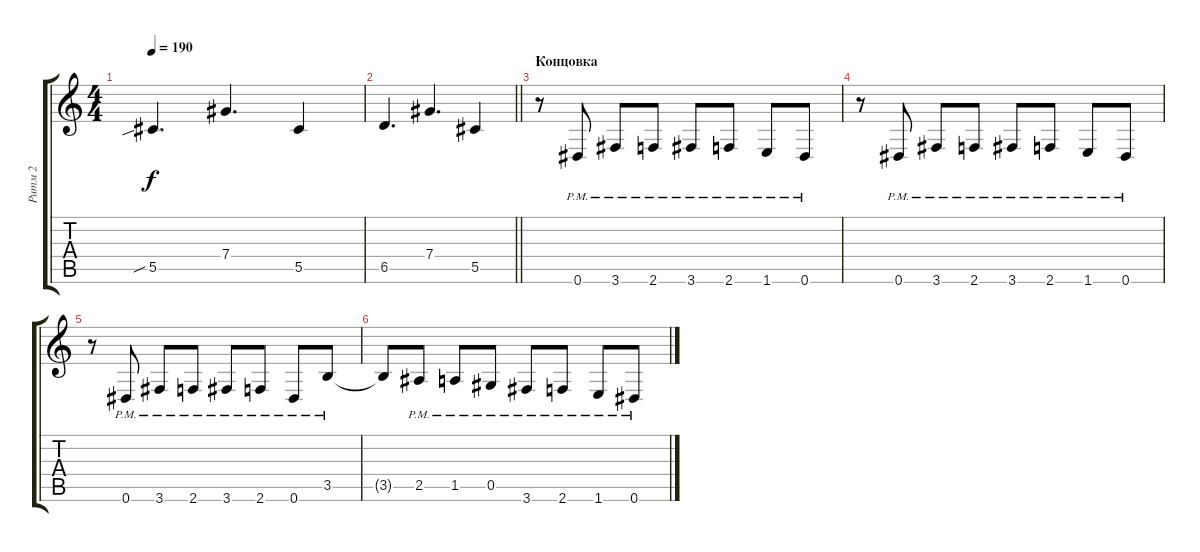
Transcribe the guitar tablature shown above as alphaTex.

\track ("Ритм 2" "Ритм 2") {instrument distortionguitar}
\staff {score tabs}
\tuning (Eb4 Bb3 Gb3 Db3 Ab2 Eb2) {hide}
\ts (4 4)
\tempo 190
\clef g2
\ks c
5.5{sib}.4{d dy f} 7.4.4{d} 5.5.4 |
\barLineRight lightlight
6.5.4{d} 7.4.4{d} 5.5.4 |
\section ("" "Концовка")
r.8 0.6{pm}.8 3.6{pm}.8 2.6{pm}.8 3.6{pm}.8 2.6{pm}.8 1.6{pm}.8 0.6{pm}.8 |
r.8 0.6{pm}.8 3.6{pm}.8 2.6{pm}.8 3.6{pm}.8 2.6{pm}.8 1.6{pm}.8 0.6{pm}.8 |
r.8 0.6{pm}.8 3.6{pm}.8 2.6{pm}.8 3.6{pm}.8 2.6{pm}.8 0.6{pm}.8 3.5{pm}.8 |
3.5{t}.8 2.5{pm}.8 1.5{pm}.8 0.5{pm}.8 3.6{pm}.8 2.6{pm}.8 1.6{pm}.8 0.6{pm}.8
